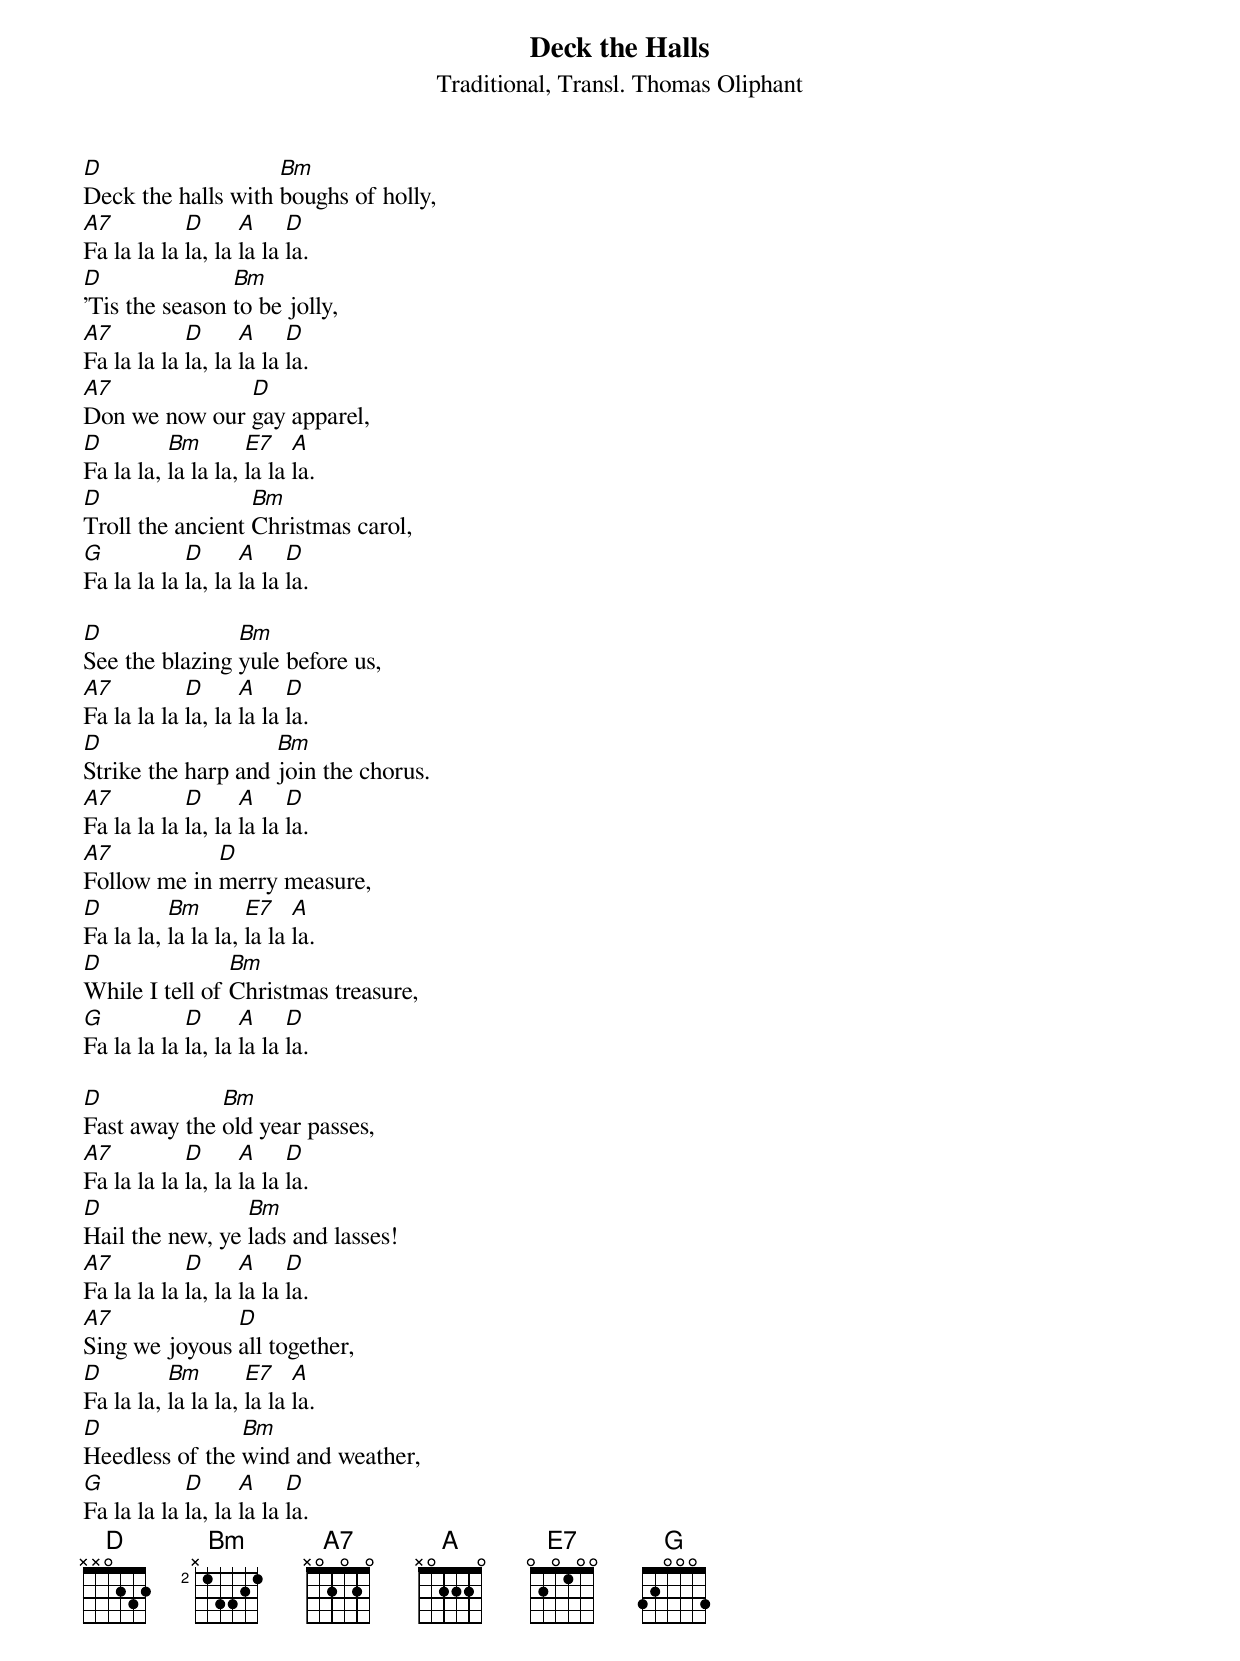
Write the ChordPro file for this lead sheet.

{define: A base-fret 1 frets x 0 2 2 2 0}
{define: Bm base-fret 2 frets x 1 3 3 2 1}
{define: A7 base-fret 1 frets x 0 2 0 2 0}
{define: E7 base-fret 1 frets 0 2 0 1 0 0}
{define: D base-fret 1 frets x x 0 2 3 2}
{define: G base-fret 1 frets 3 2 0 0 0 3}
{title: Deck the Halls}
{subtitle: Traditional, Transl. Thomas Oliphant}

{start_of_verse}
[D]Deck the halls with [Bm]boughs of holly,
[A7]Fa la la la [D]la, la [A]la la [D]la.
[D]'Tis the season [Bm]to be jolly,
[A7]Fa la la la [D]la, la [A]la la [D]la.
[A7]Don we now our [D]gay apparel,
[D]Fa la la, [Bm]la la la, [E7]la la [A]la.
[D]Troll the ancient [Bm]Christmas carol,
[G]Fa la la la [D]la, la [A]la la [D]la.
{end_of_verse}

{start_of_verse}
[D]See the blazing [Bm]yule before us,
[A7]Fa la la la [D]la, la [A]la la [D]la.
[D]Strike the harp and [Bm]join the chorus.
[A7]Fa la la la [D]la, la [A]la la [D]la.
[A7]Follow me in [D]merry measure,
[D]Fa la la, [Bm]la la la, [E7]la la [A]la.
[D]While I tell of [Bm]Christmas treasure,
[G]Fa la la la [D]la, la [A]la la [D]la.
{end_of_verse}

{start_of_verse}
[D]Fast away the [Bm]old year passes,
[A7]Fa la la la [D]la, la [A]la la [D]la.
[D]Hail the new, ye [Bm]lads and lasses!
[A7]Fa la la la [D]la, la [A]la la [D]la.
[A7]Sing we joyous [D]all together,
[D]Fa la la, [Bm]la la la, [E7]la la [A]la.
[D]Heedless of the [Bm]wind and weather,
[G]Fa la la la [D]la, la [A]la la [D]la.
{end_of_verse}
